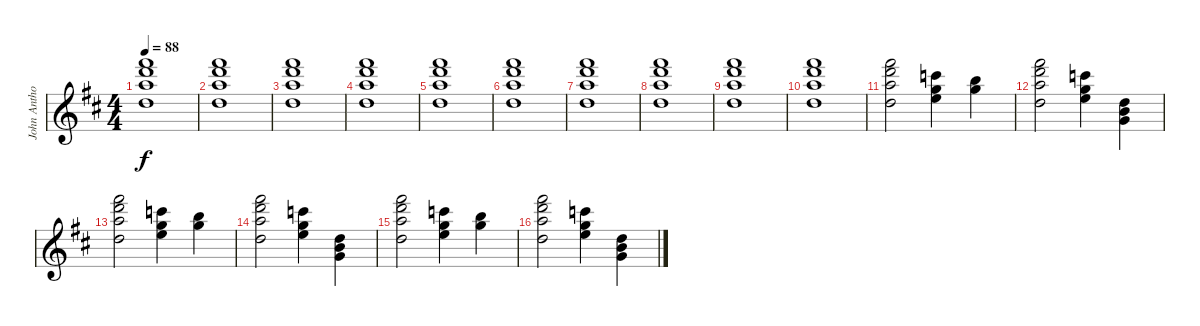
\track ("John Anthony Keyboards RH" "John Antho") {instrument drawbarorgan}
\staff {score}
\tuning (E4 B3 G3 D3 A2 E2) {hide}
\ts (4 4)
\tempo 88
\clef g2
\ks d
(26.1 27.2 26.3 24.4).1{dy f} |
(26.1 27.2 26.3 24.4).1 |
(26.1 27.2 26.3 24.4).1 |
(26.1 27.2 26.3 24.4).1 |
(26.1 27.2 26.3 24.4).1 |
(26.1 27.2 26.3 24.4).1 |
(26.1 27.2 26.3 24.4).1 |
(26.1 27.2 26.3 24.4).1 |
(26.1 27.2 26.3 24.4).1 |
(26.1 27.2 26.3 24.4).1 |
(26.1 27.2 26.3 24.4).2{volume 8} (20.1 20.2 21.3).4 (15.1 24.2).4 |
(26.1 27.2 26.3 24.4).2 (20.1 20.2 21.3).4 (3.1 12.2 19.3).4 |
(26.1 27.2 26.3 24.4).2 (20.1 20.2 21.3).4 (15.1 24.2).4 |
(26.1 27.2 26.3 24.4).2 (20.1 20.2 21.3).4 (3.1 12.2 19.3).4 |
(26.1 27.2 26.3 24.4).2{volume 8} (20.1 20.2 21.3).4 (15.1 24.2).4 |
(26.1 27.2 26.3 24.4).2 (20.1 20.2 21.3).4 (3.1 12.2 19.3).4
